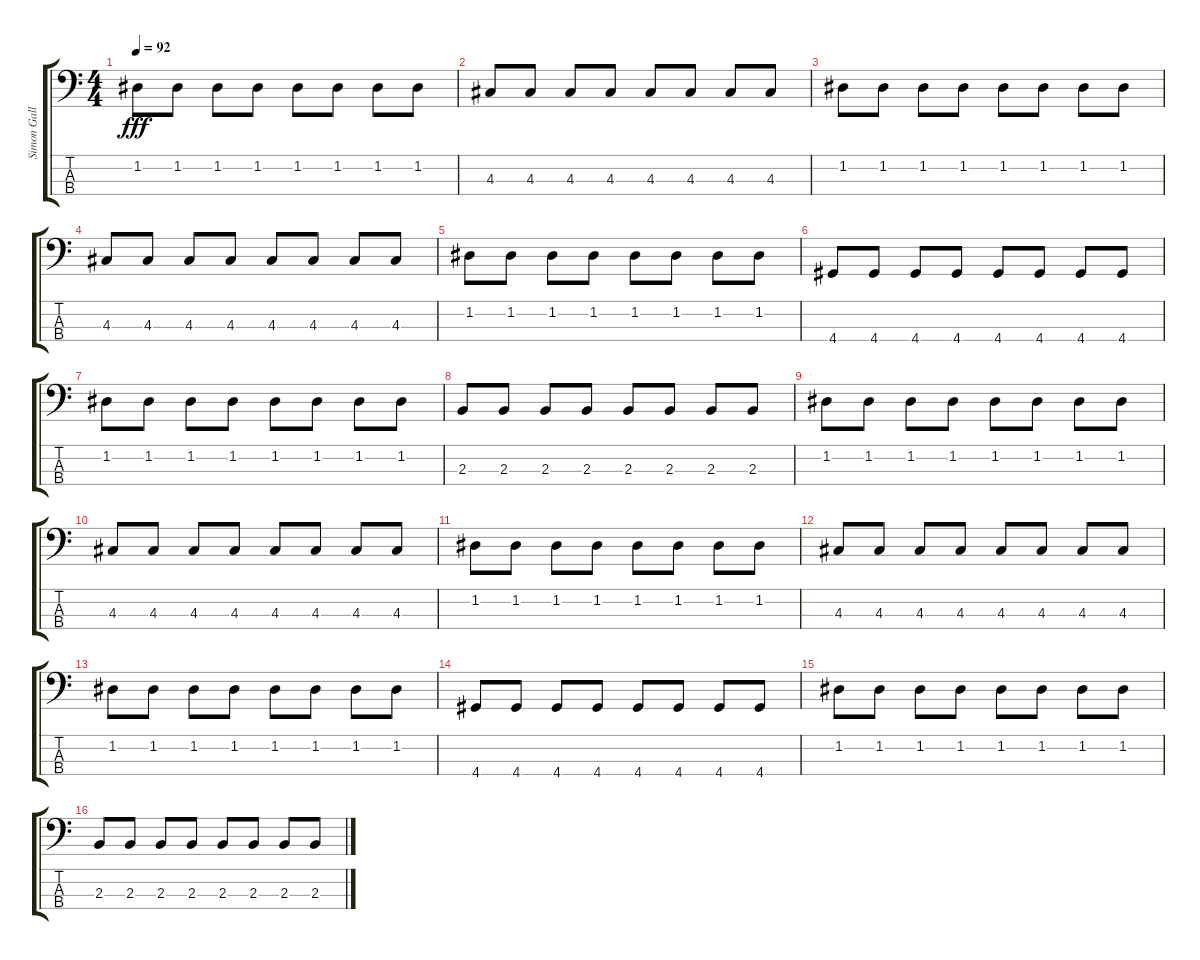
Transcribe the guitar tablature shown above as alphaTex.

\track ("Simon Gallup " "Simon Gall") {instrument electricbassfinger}
\staff {score tabs}
\tuning (G2 D2 A1 E1) {hide}
\ts (4 4)
\tempo 92
\clef f4
\ks c
1.2.8{dy fff} 1.2.8 1.2.8 1.2.8 1.2.8 1.2.8 1.2.8 1.2.8 |
4.3.8 4.3.8 4.3.8 4.3.8 4.3.8 4.3.8 4.3.8 4.3.8 |
1.2.8 1.2.8 1.2.8 1.2.8 1.2.8 1.2.8 1.2.8 1.2.8 |
4.3.8 4.3.8 4.3.8 4.3.8 4.3.8 4.3.8 4.3.8 4.3.8 |
1.2.8 1.2.8 1.2.8 1.2.8 1.2.8 1.2.8 1.2.8 1.2.8 |
4.4.8 4.4.8 4.4.8 4.4.8 4.4.8 4.4.8 4.4.8 4.4.8 |
1.2.8 1.2.8 1.2.8 1.2.8 1.2.8 1.2.8 1.2.8 1.2.8 |
2.3.8 2.3.8 2.3.8 2.3.8 2.3.8 2.3.8 2.3.8 2.3.8 |
1.2.8 1.2.8 1.2.8 1.2.8 1.2.8 1.2.8 1.2.8 1.2.8 |
4.3.8 4.3.8 4.3.8 4.3.8 4.3.8 4.3.8 4.3.8 4.3.8 |
1.2.8 1.2.8 1.2.8 1.2.8 1.2.8 1.2.8 1.2.8 1.2.8 |
4.3.8 4.3.8 4.3.8 4.3.8 4.3.8 4.3.8 4.3.8 4.3.8 |
1.2.8 1.2.8 1.2.8 1.2.8 1.2.8 1.2.8 1.2.8 1.2.8 |
4.4.8 4.4.8 4.4.8 4.4.8 4.4.8 4.4.8 4.4.8 4.4.8 |
1.2.8 1.2.8 1.2.8 1.2.8 1.2.8 1.2.8 1.2.8 1.2.8 |
2.3.8 2.3.8 2.3.8 2.3.8 2.3.8 2.3.8 2.3.8 2.3.8
